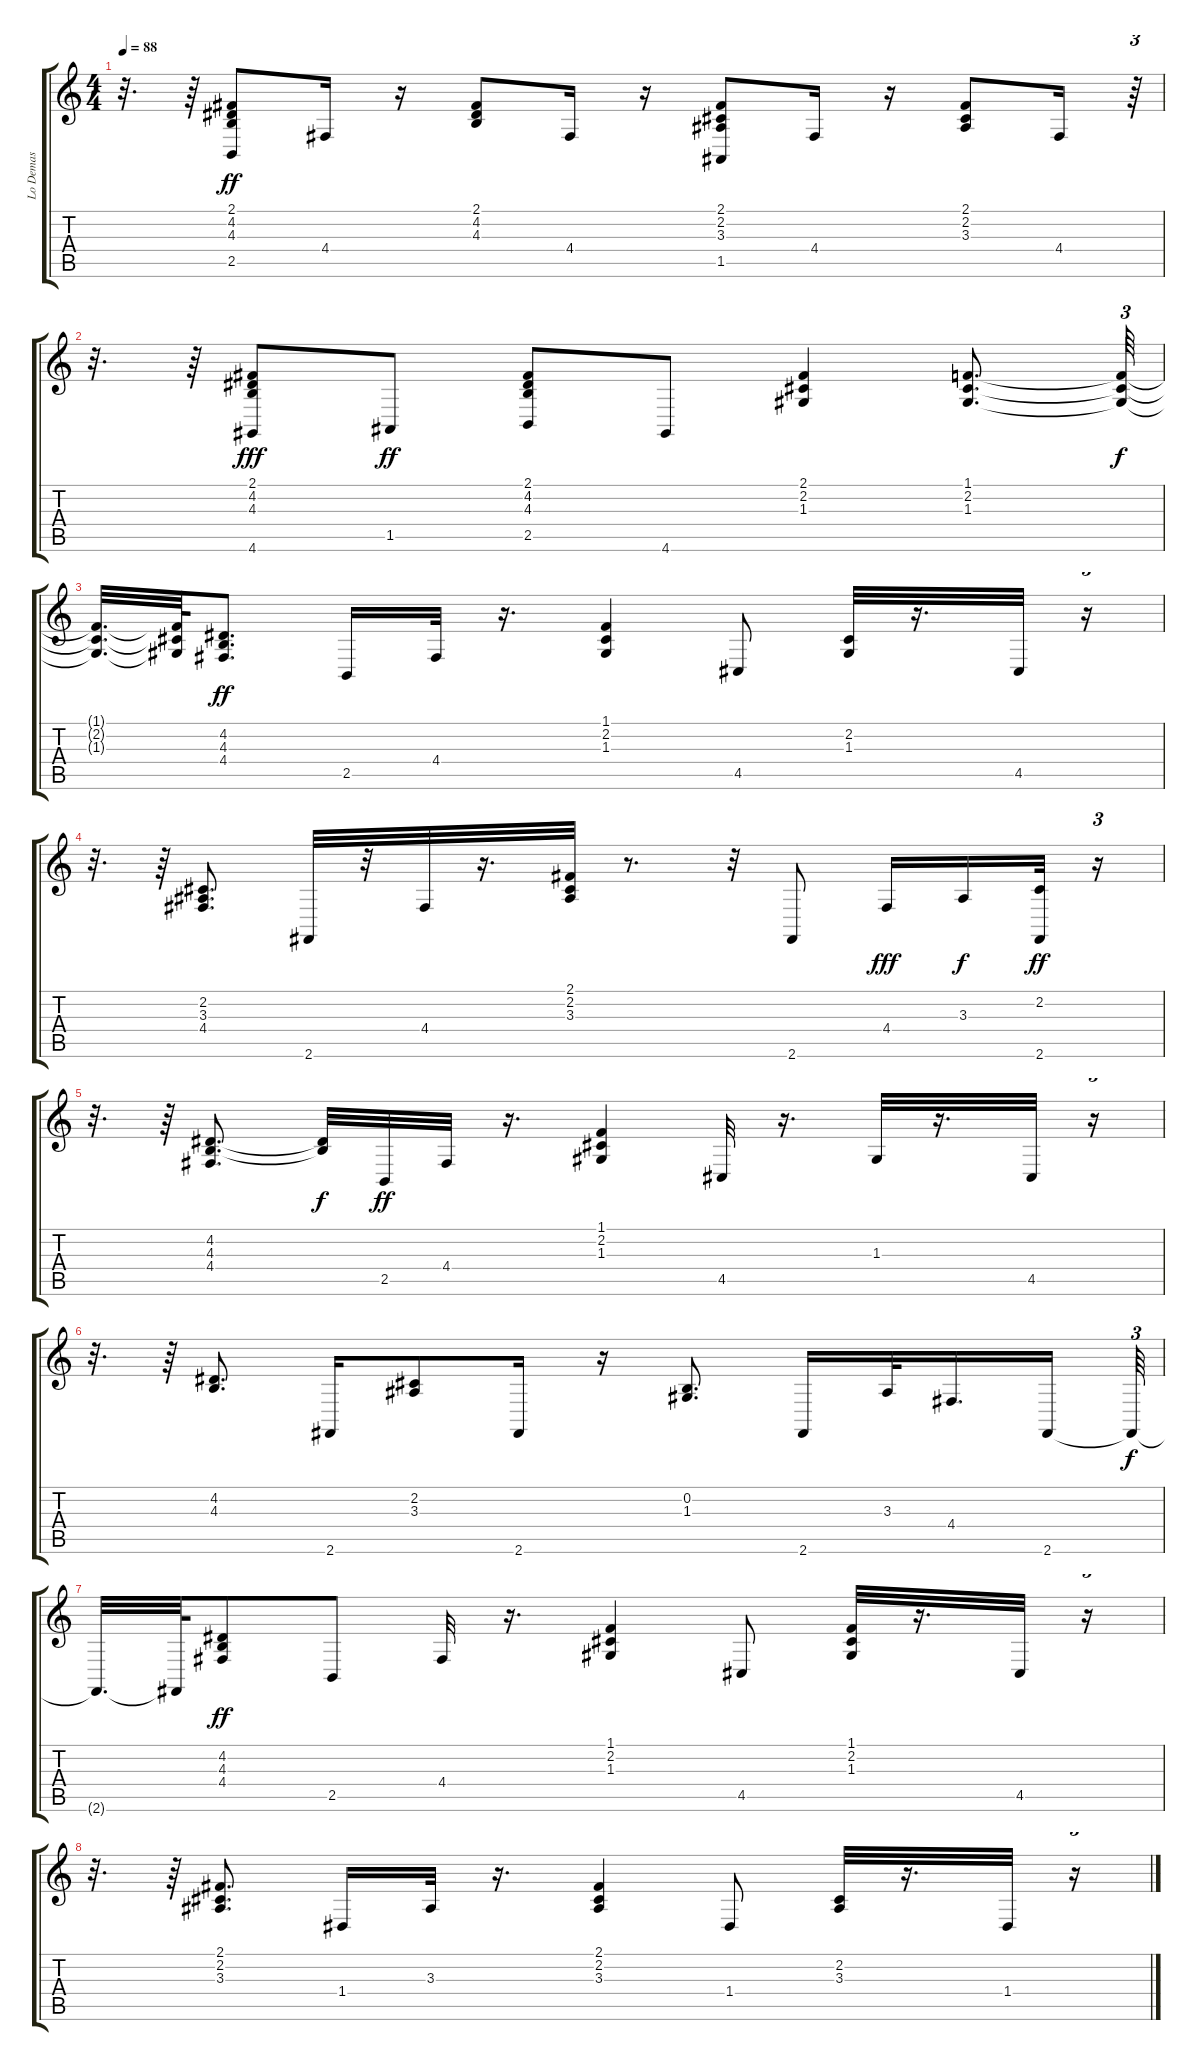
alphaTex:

\track ("Lo Demas" "Lo Demas") {instrument brightacousticpiano}
\staff {score tabs}
\tuning (E4 B3 G3 D3 A2 E2) {hide}
\ts (4 4)
\tempo 88
\clef g2
\ks c
r.32{d dy ff} r.64 (2.1 4.2 4.3 2.5).8 4.4.16 r.16 (2.1 4.2 4.3).8 4.4.16 r.16 (2.1 2.2 3.3 1.5).8 4.4.16 r.16 (2.1 2.2 3.3).8 4.4.16 r.64{tu (3 2)} |
r.32{d} r.64 (2.1 4.2 4.3 4.6).8{dy fff} 1.5.8{dy ff} (2.1 4.2 4.3 2.5).8 4.6.8 (2.1 2.2 1.3).4 (1.1 2.2 1.3).8{d} (1.1{t} 2.2{t} 1.3{t}).64{tu (3 2) dy f} |
(1.1{t} 2.2{t} 1.3{t}).32{d} (1.1{t} 2.2{t} 1.3{t}).64 (4.2 4.3 4.4).8{d dy ff} 2.5.16 4.4.32 r.16{d} (1.1 2.2 1.3).4 4.5.8 (2.2 1.3).32 r.16{d} 4.5.32 r.16{tu (3 2)} |
r.32{d} r.64 (2.2 3.3 4.4).8{d} 2.6.32 r.32 4.4.32 r.16{d} (2.1 2.2 3.3).32 r.8{d} r.32 2.6.8 4.4.16{dy fff} 3.3.16{dy f} (2.2 2.6).32{dy ff} r.16{tu (3 2)} |
r.32{d} r.64 (4.2 4.3 4.4).8{d} (4.2{t} 4.3{t}).32{dy f} 2.5.32{dy ff} 4.4.32 r.16{d} (1.1 2.2 1.3).4 4.5.32 r.16{d} 1.3.32 r.16{d} 4.5.32 r.16{tu (3 2)} |
r.32{d} r.64 (4.2 4.3).8{d} 2.6.16 (2.2 3.3).8 2.6.16 r.16 (0.2 1.3).8{d} 2.6.16 3.3.32 4.4.16{d} 2.6.16 2.6{t}.64{tu (3 2) dy f} |
2.6{t}.32{d} 2.6{t}.64 (4.2 4.3 4.4).8{dy ff} 2.5.8 4.4.32 r.16{d} (1.1 2.2 1.3).4 4.5.8 (1.1 2.2 1.3).32 r.16{d} 4.5.32 r.16{tu (3 2)} |
r.32{d} r.64 (2.1 2.2 3.3).8{d} 1.4.16 3.3.32 r.16{d} (2.1 2.2 3.3).4 1.4.8 (2.2 3.3).32 r.16{d} 1.4.32 r.16{tu (3 2)}
